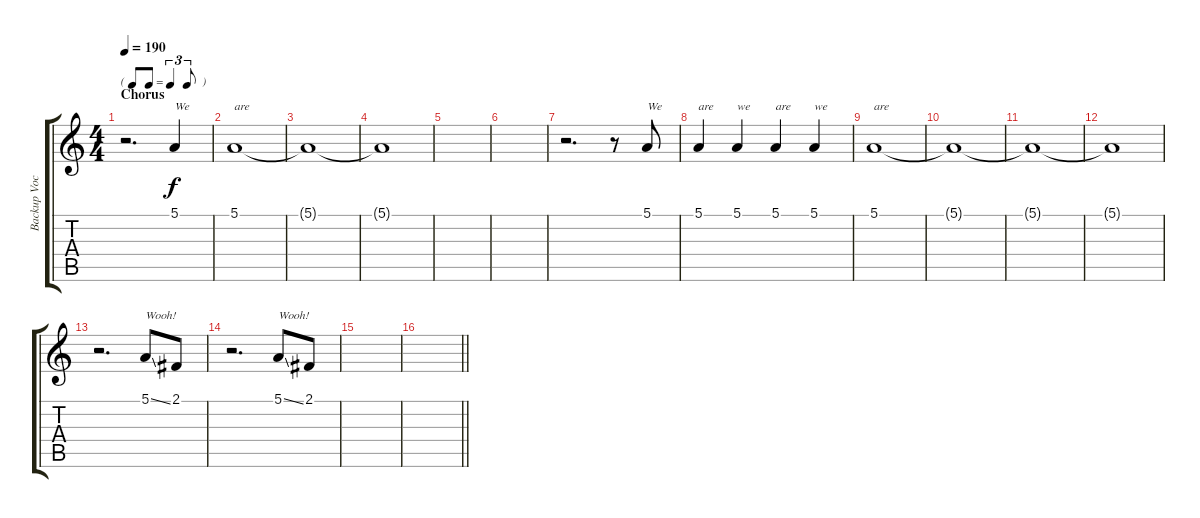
\track ("Backup Vocals" "Backup Voc") {instrument bassoon}
\staff {score tabs}
\tuning (E4 B3 G3 D3 A2 E2) {hide}
\ts (4 4)
\tf triplet8th
\section ("" "Chorus")
\tempo 190
\clef g2
\ks c
r.2{d dy f} 5.1.4{txt "We"} |
5.1.1{txt "are"} |
5.1{t}.1 |
5.1{t}.1 |
|
|
r.2{d} r.8 5.1.8{txt "We" volume 14} |
5.1.4{txt "are"} 5.1.4{txt "we"} 5.1.4{txt "are"} 5.1.4{txt "we"} |
5.1.1{txt "are"} |
5.1{t}.1 |
5.1{t}.1 |
5.1{t}.1 |
r.2{d} 5.1{ss}.8{txt "Wooh!"} 2.1.8 |
r.2{d} 5.1{ss}.8{txt "Wooh!"} 2.1.8 |
|
\barLineRight lightlight
